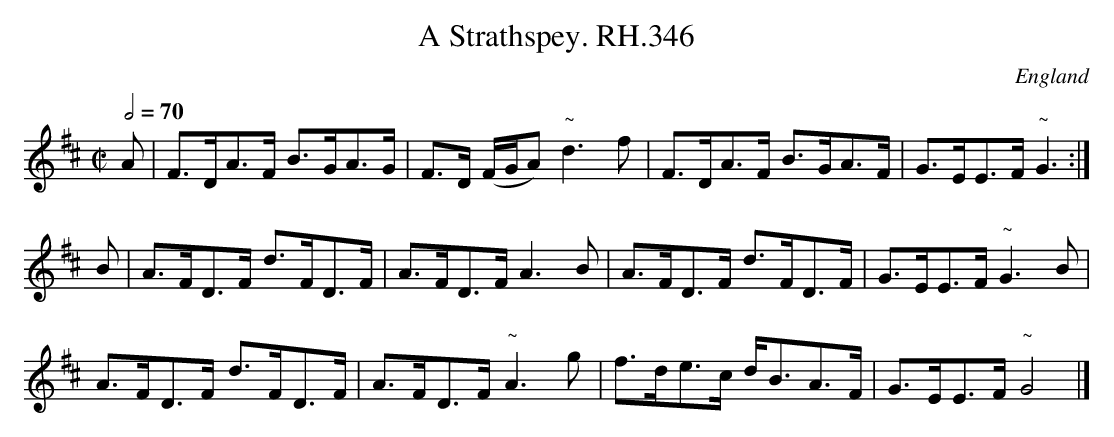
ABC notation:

X:1
T:Strathspey. RH.346, A
O:England
M:C|
L:1/8
Q:1/2=70
K:D
A|F>DA>F B>GA>G|F>D (F/G/A) "~"d3f|\
F>DA>F B>GA>F|G>EE>F"~"G3:|
B|A>FD>F d>FD>F|A>FD>F A3B|\
A>FD>F d>FD>F|G>EE>F"~"G3B|
A>FD>F d>FD>F|A>FD>F"~"A3g|\
f>de>c d<BA>F|G>EE>F"~"G4|]
